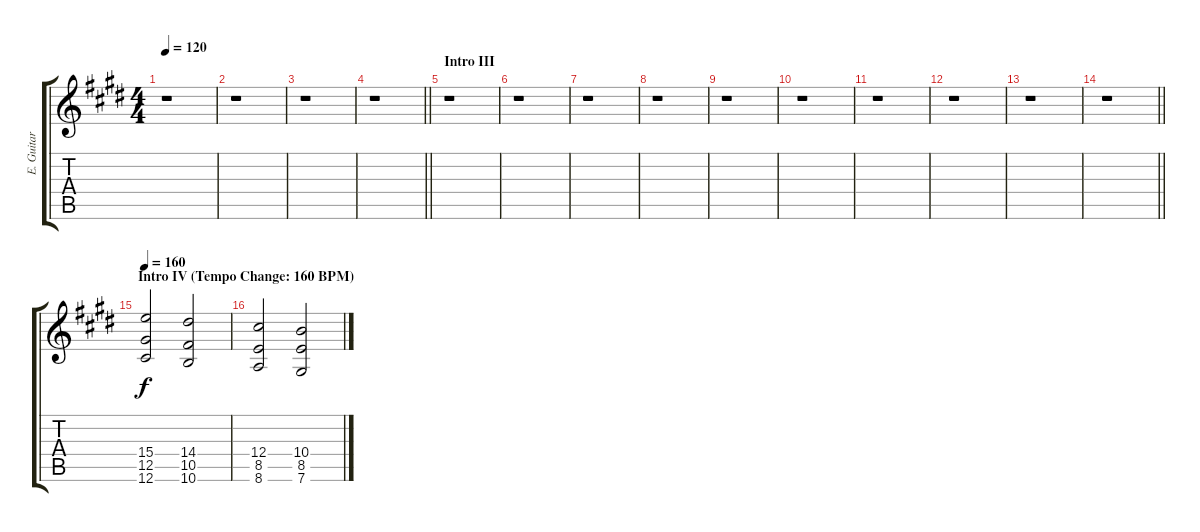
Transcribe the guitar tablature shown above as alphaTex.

\track ("E. Guitar I" "E. Guitar ") {instrument overdrivenguitar}
\staff {score tabs}
\tuning (Eb4 Bb3 Gb3 Db3 Ab2 Db2) {hide}
\ts (4 4)
\tempo 120
\clef g2
\ks e
r.1{dy f} |
r.1 |
r.1 |
\barLineRight lightlight
r.1 |
\section ("" "Intro III")
r.1 |
r.1 |
r.1 |
r.1 |
r.1 |
r.1 |
r.1 |
r.1 |
r.1 |
\barLineRight lightlight
r.1 |
\section ("" "Intro IV (Tempo Change: 160 BPM)")
\tempo 160
(15.4 12.5 12.6).2 (14.4 10.5 10.6).2 |
(12.4 8.5 8.6).2 (10.4 8.5 7.6).2
